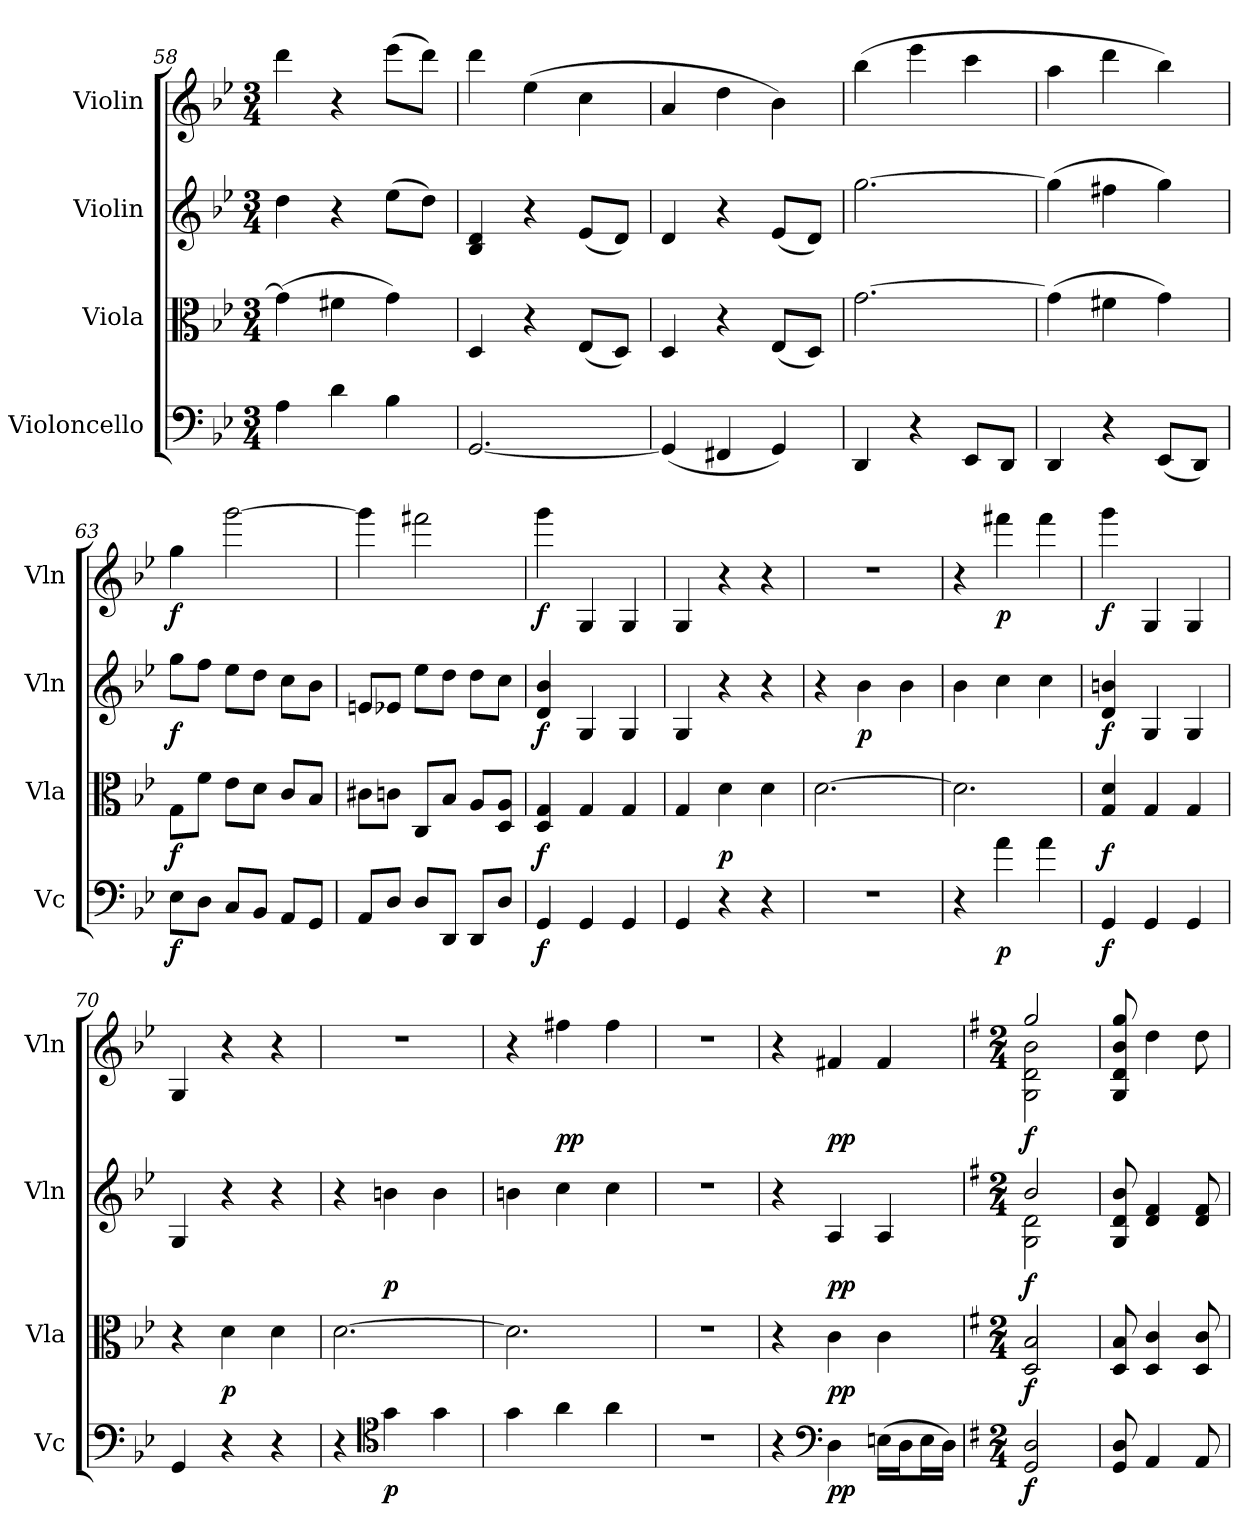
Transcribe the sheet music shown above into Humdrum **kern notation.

**kern	**dynam	**kern	**dynam	**kern	**dynam	**kern	**dynam
*part4	*part4	*part3	*part3	*part2	*part2	*part1	*part1
*staff4	*staff4	*staff3	*staff3	*staff2	*staff2	*staff1	*staff1
*I"Violoncello	*	*I"Viola	*	*I"Violin	*	*I"Violin	*
*I'Vc	*	*I'Vla	*	*I'Vln	*	*I'Vln	*
*clefF4	*	*clefC3	*	*clefG2	*	*clefG2	*
*k[b-e-]	*	*k[b-e-]	*	*k[b-e-]	*	*k[b-e-]	*
*M3/4	*	*M3/4	*	*M3/4	*	*M3/4	*
=58	=58	=58	=58	=58	=58	=58	=58
4A	.	(4g]	.	4dd	.	4ddd	.
4d	.	4f#X	.	4r	.	4r	.
4B-	.	4g)	.	(8ee-\L	.	(8eee-\L	.
.	.	.	.	8dd\J)	.	8ddd\J)	.
=59	=59	=59	=59	=59	=59	=59	=59
[2.GG	.	4D	.	4B- 4d	.	4ddd	.
.	.	4r	.	4r	.	(4ee-	.
.	.	(8E-/L	.	(8e-/L	.	4cc	.
.	.	8D/J)	.	8d/J)	.	.	.
=60	=60	=60	=60	=60	=60	=60	=60
(4GG]	.	4D	.	4d	.	4a	.
4FF#X	.	4r	.	4r	.	4dd	.
4GG)	.	(8E-/L	.	(8e-/L	.	4b-)	.
.	.	8D/J)	.	8d/J)	.	.	.
=61	=61	=61	=61	=61	=61	=61	=61
4DD	.	[2.g	.	[2.gg	.	(4bb-	.
4r	.	.	.	.	.	4eee-	.
8EE-/L	.	.	.	.	.	4ccc	.
8DD/J	.	.	.	.	.	.	.
=62	=62	=62	=62	=62	=62	=62	=62
4DD	.	(4g]	.	(4gg]	.	4aa	.
4r	.	4f#X	.	4ff#X	.	4ddd	.
(8EE-/L	.	4g)	.	4gg)	.	4bb-)	.
8DD/J)	.	.	.	.	.	.	.
=63	=63	=63	=63	=63	=63	=63	=63
8E-\L	f	8G\L	f	8gg\L	f	4gg	f
8D\J	.	8f\J	.	8ff\J	.	.	.
8C/L	.	8e-\L	.	8ee-\L	.	[2ggg	.
8BB-/J	.	8d\J	.	8dd\J	.	.	.
8AA/L	.	8c/L	.	8cc\L	.	.	.
8GG/J	.	8B-/J	.	8b-\J	.	.	.
=64	=64	=64	=64	=64	=64	=64	=64
8AA/L	.	8c#X\L	.	8en/L	.	4ggg]	.
8D/J	.	8cn\J	.	8e-X/J	.	.	.
8D/L	.	8C/L	.	8ee-\L	.	2fff#X	.
8DD/J	.	8B-/J	.	8dd\J	.	.	.
8DD/L	.	8A/L	.	8dd\L	.	.	.
8D/J	.	8D/ 8A/J	.	8cc\J	.	.	.
=65	=65	=65	=65	=65	=65	=65	=65
4GG	f	4D 4G	f	4d 4b-	f	4ggg	f
4GG	.	4G	.	4G	.	4G	.
4GG	.	4G	.	4G	.	4G	.
=66	=66	=66	=66	=66	=66	=66	=66
4GG	.	4G	.	4G	.	4G	.
4r	.	4d	p	4r	.	4r	.
4r	.	4d	.	4r	.	4r	.
=67	=67	=67	=67	=67	=67	=67	=67
2.r	.	[2.d	.	4r	.	2.r	.
.	.	.	.	4b-	p	.	.
.	.	.	.	4b-	.	.	.
=68	=68	=68	=68	=68	=68	=68	=68
4r	.	2.d]	.	4b-	.	4r	.
4a	p	.	.	4cc	.	4fff#X	p
4a	.	.	.	4cc	.	4fff#	.
=69	=69	=69	=69	=69	=69	=69	=69
4GG	f	4G 4d	f	4d 4bn	f	4ggg	f
4GG	.	4G	.	4G	.	4G	.
4GG	.	4G	.	4G	.	4G	.
=70	=70	=70	=70	=70	=70	=70	=70
4GG	.	4r	.	4G	.	4G	.
4r	.	4d	p	4r	.	4r	.
4r	.	4d	.	4r	.	4r	.
=71	=71	=71	=71	=71	=71	=71	=71
4r	.	[2.d	.	4r	.	2.r	.
*clefC4	*	*	*	*	*	*	*
4g	p	.	.	4bn	p	.	.
4g	.	.	.	4b	.	.	.
=72	=72	=72	=72	=72	=72	=72	=72
4g	.	2.d]	.	4bn	.	4r	.
4a	.	.	.	4cc	.	4ff#X	pp
4a	.	.	.	4cc	.	4ff#	.
=73	=73	=73	=73	=73	=73	=73	=73
2.r	.	2.r	.	2.r	.	2.r	.
=74	=74	=74	=74	=74	=74	=74	=74
4r	.	4r	.	4r	.	4r	.
*clefF4	*	*	*	*	*	*	*
4D	pp	4c	pp	4A	pp	4f#X	pp
(16En\LL	.	4c	.	4A	.	4f#	.
16D\J	.	.	.	.	.	.	.
16E\L	.	.	.	.	.	.	.
16D\JJ)	.	.	.	.	.	.	.
=75	=75	=75	=75	=75	=75	=75	=75
*k[f#]	*	*k[f#]	*	*k[f#]	*	*k[f#]	*
*M2/4	*	*M2/4	*	*M2/4	*	*M2/4	*
*	*	*	*	*	*	*MM48	*
*	*	*	*	*^	*	*^	*
2GG 2D	f	2D 2B	f	2b	2G 2d	f	2gg	2G 2d 2b	f
*	*	*	*	*v	*v	*	*	*	*
*	*	*	*	*	*	*v	*v	*
=76	=76	=76	=76	=76	=76	=76	=76
8GG 8D	.	8D 8B	.	8G 8d 8b	.	8G 8d 8b 8gg	.
4AA	.	4D 4c	.	4d 4f#	.	4dd	.
8AA	.	8D 8c	.	8d 8f#	.	8dd	.
=	=	=	=	=	=	=	=
*-	*-	*-	*-	*-	*-	*-	*-
